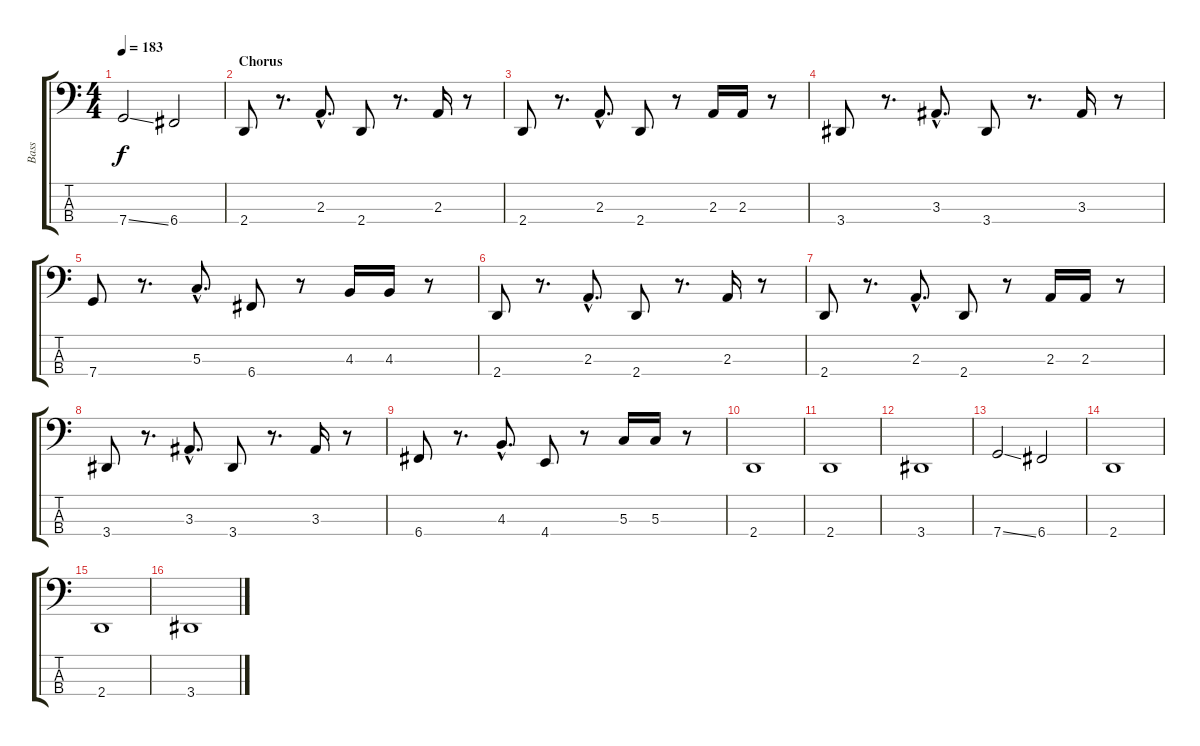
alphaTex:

\track ("Bass" "Bass") {instrument electricbasspick}
\staff {score tabs}
\tuning (F2 C2 G1 C1) {hide}
\ts (4 4)
\tempo 183
\clef f4
\ks c
7.4{ss}.2{dy f} 6.4.2 |
\section ("" "Chorus")
2.4.8 r.8{d} 2.3{hac}.8{d} 2.4.8 r.8{d} 2.3.16 r.8 |
2.4.8 r.8{d} 2.3{hac}.8{d} 2.4.8 r.8 2.3.16 2.3.16 r.8 |
3.4.8 r.8{d} 3.3{hac}.8{d} 3.4.8 r.8{d} 3.3.16 r.8 |
7.4.8 r.8{d} 5.3{hac}.8{d} 6.4.8 r.8 4.3.16 4.3.16 r.8 |
2.4.8 r.8{d} 2.3{hac}.8{d} 2.4.8 r.8{d} 2.3.16 r.8 |
2.4.8 r.8{d} 2.3{hac}.8{d} 2.4.8 r.8 2.3.16 2.3.16 r.8 |
3.4.8 r.8{d} 3.3{hac}.8{d} 3.4.8 r.8{d} 3.3.16 r.8 |
6.4.8 r.8{d} 4.3{hac}.8{d} 4.4.8 r.8 5.3.16 5.3.16 r.8 |
2.4.1 |
2.4.1 |
3.4.1 |
7.4{ss}.2 6.4.2 |
2.4.1 |
2.4.1 |
3.4.1
